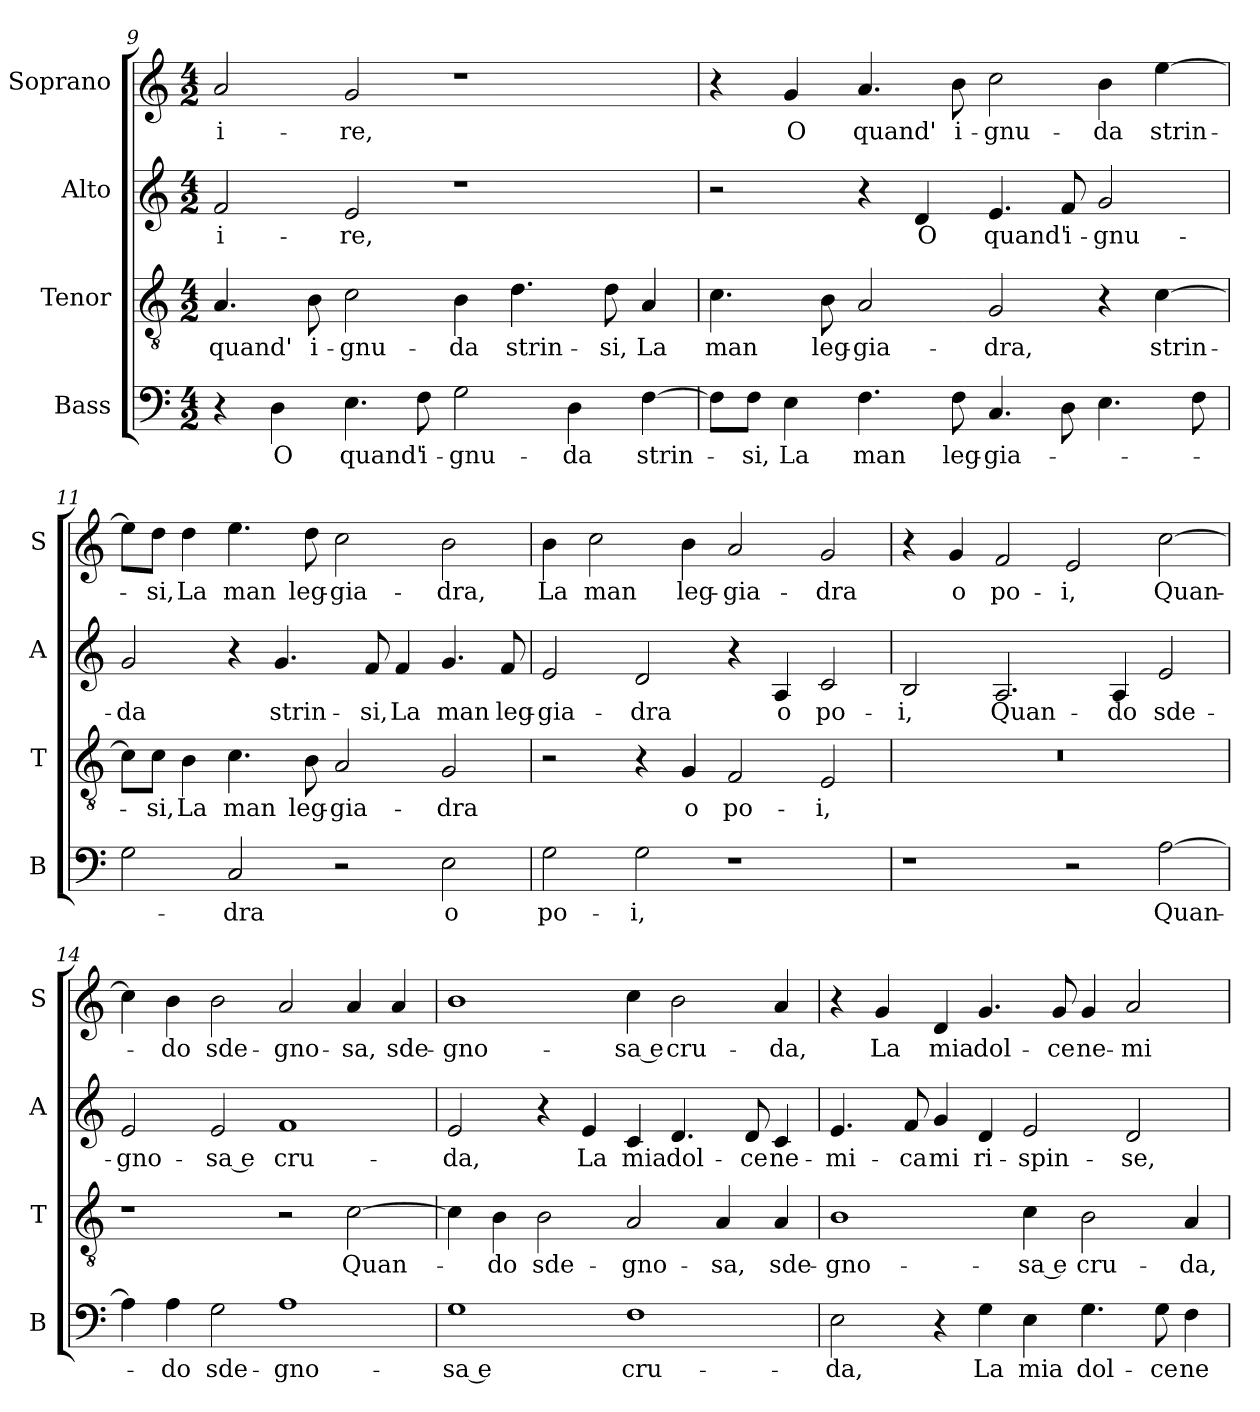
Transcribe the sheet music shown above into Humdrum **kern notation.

**kern	**text	**kern	**text	**kern	**text	**kern	**text
*part4	*part4	*part3	*part3	*part2	*part2	*part1	*part1
*staff4	*staff4	*staff3	*staff3	*staff2	*staff2	*staff1	*staff1
*I"Bass	*	*I"Tenor	*	*I"Alto	*	*I"Soprano	*
*I'B	*	*I'T	*	*I'A	*	*I'S	*
*clefF4	*	*clefGv2	*	*clefG2	*	*clefG2	*
*k[]	*	*k[]	*	*k[]	*	*k[]	*
*C:	*	*C:	*	*C:	*	*C:	*
*M4/2	*	*M4/2	*	*M4/2	*	*M4/2	*
=9	=9	=9	=9	=9	=9	=9	=9
!	!	!	!LO:LY:b	!	!LO:LY:b	!	!LO:LY:b
4r	.	4.A/	quand'	2f/	-i-	2a/	-i-
!	!LO:LY:b	!	!	!	!	!	!
4D\	O	.	.	.	.	.	.
!	!	!	!LO:LY:b	!	!	!	!
.	.	8B\	i-	.	.	.	.
!	!LO:LY:b	!	!LO:LY:b	!	!LO:LY:b	!	!LO:LY:b
4.E\	quand'	2c\	-gnu-	2e/	-re,	2g/	-re,
!	!LO:LY:b	!	!	!	!	!	!
8F\	i-	.	.	.	.	.	.
!	!LO:LY:b	!	!LO:LY:b	!	!	!	!
2G\	-gnu-	4B\	-da	1r	.	1r	.
!	!	!	!LO:LY:b	!	!	!	!
.	.	4.d\	strin-	.	.	.	.
!	!LO:LY:b	!	!	!	!	!	!
4D\	-da	.	.	.	.	.	.
!	!	!	!LO:LY:b	!	!	!	!
.	.	8d\	-si,	.	.	.	.
!	!LO:LY:b	!	!LO:LY:b	!	!	!	!
[4F\	strin-	4A/	La	.	.	.	.
!!LO:PB:g=z
=10	=10	=10	=10	=10	=10	=10	=10
!	!	!	!LO:LY:b	!	!	!	!
8F\L]	.	4.c\	man	2r	.	4r	.
!	!LO:LY:b	!	!	!	!	!	!
8F\J	-si,	.	.	.	.	.	.
!	!LO:LY:b	!	!	!	!	!	!LO:LY:b
4E\	La	.	.	.	.	4g/	O
!	!	!	!LO:LY:b	!	!	!	!
.	.	8B\	leg-	.	.	.	.
!	!LO:LY:b	!	!LO:LY:b	!	!	!	!LO:LY:b
4.F\	man	2A/	-gia-	4r	.	4.a/	quand'
!	!	!	!	!	!LO:LY:b	!	!
.	.	.	.	4d/	O	.	.
!	!LO:LY:b	!	!	!	!	!	!LO:LY:b
8F\	leg-	.	.	.	.	8b\	i-
!	!LO:LY:b	!	!LO:LY:b	!	!LO:LY:b	!	!LO:LY:b
4.C/	-gia-	2G/	-dra,	4.e/	quand'	2cc\	-gnu-
!	!	!	!	!	!LO:LY:b	!	!
8D\	.	.	.	8f/	i-	.	.
!	!	!	!	!	!LO:LY:b	!	!LO:LY:b
4.E\	.	4r	.	2g/	-gnu-	4b\	-da
!	!	!	!LO:LY:b	!	!	!	!LO:LY:b
.	.	[4c\	strin-	.	.	[4ee\	strin-
8F\	.	.	.	.	.	.	.
=11	=11	=11	=11	=11	=11	=11	=11
!	!	!	!	!	!LO:LY:b	!	!
2G\	.	8c\L]	.	2g/	-da	8ee\L]	.
!	!	!	!LO:LY:b	!	!	!	!LO:LY:b
.	.	8c\J	-si,	.	.	8dd\J	-si,
!	!	!	!LO:LY:b	!	!	!	!LO:LY:b
.	.	4B\	La	.	.	4dd\	La
!	!LO:LY:b	!	!LO:LY:b	!	!	!	!LO:LY:b
2C/	-dra	4.c\	man	4r	.	4.ee\	man
!	!	!	!	!	!LO:LY:b	!	!
.	.	.	.	4.g/	strin-	.	.
!	!	!	!LO:LY:b	!	!	!	!LO:LY:b
.	.	8B\	leg-	.	.	8dd\	leg-
!	!	!	!LO:LY:b	!	!	!	!LO:LY:b
2r	.	2A/	-gia-	.	.	2cc\	-gia-
!	!	!	!	!	!LO:LY:b	!	!
.	.	.	.	8f/	-si,	.	.
!	!	!	!	!	!LO:LY:b	!	!
.	.	.	.	4f/	La	.	.
!	!LO:LY:b	!	!LO:LY:b	!	!LO:LY:b	!	!LO:LY:b
2E\	o	2G/	-dra	4.g/	man	2b\	-dra,
!	!	!	!	!	!LO:LY:b	!	!
.	.	.	.	8f/	leg-	.	.
=12	=12	=12	=12	=12	=12	=12	=12
!	!LO:LY:b	!	!	!	!LO:LY:b	!	!LO:LY:b
2G\	po-	2r	.	2e/	-gia-	4b\	La
!	!	!	!	!	!	!	!LO:LY:b
.	.	.	.	.	.	2cc\	man
!	!LO:LY:b	!	!	!	!LO:LY:b	!	!
2G\	-i,	4r	.	2d/	-dra	.	.
!	!	!	!LO:LY:b	!	!	!	!LO:LY:b
.	.	4G/	o	.	.	4b\	leg-
!	!	!	!LO:LY:b	!	!	!	!LO:LY:b
1r	.	2F/	po-	4r	.	2a/	-gia-
!	!	!	!	!	!LO:LY:b	!	!
.	.	.	.	4A/	o	.	.
!	!	!	!LO:LY:b	!	!LO:LY:b	!	!LO:LY:b
.	.	2E/	-i,	2c/	po-	2g/	-dra
!!LO:LB:g=z
=13	=13	=13	=13	=13	=13	=13	=13
!	!	!	!	!	!LO:LY:b	!	!
1r	.	0r	.	2B/	-i,	4r	.
!	!	!	!	!	!	!	!LO:LY:b
.	.	.	.	.	.	4g/	o
!	!	!	!	!	!LO:LY:b	!	!LO:LY:b
.	.	.	.	2.A/	Quan-	2f/	po-
!	!	!	!	!	!	!	!LO:LY:b
2r	.	.	.	.	.	2e/	-i,
!	!	!	!	!	!LO:LY:b	!	!
.	.	.	.	4A/	-do	.	.
!	!LO:LY:b	!	!	!	!LO:LY:b	!	!LO:LY:b
[2A\	Quan-	.	.	2e/	sde-	[2cc\	Quan-
=14	=14	=14	=14	=14	=14	=14	=14
!	!	!	!	!	!LO:LY:b	!	!
4A\]	.	1r	.	2e/	-gno-	4cc\]	.
!	!LO:LY:b	!	!	!	!	!	!LO:LY:b
4A\	-do	.	.	.	.	4b\	-do
!	!LO:LY:b	!	!	!	!LO:LY:b	!	!LO:LY:b
2G\	sde-	.	.	2e/	-sa e	2b\	sde-
!	!LO:LY:b	!	!	!	!LO:LY:b	!	!LO:LY:b
1A	-gno-	2r	.	1f	cru-	2a/	-gno-
!	!	!	!LO:LY:b	!	!	!	!LO:LY:b
.	.	[2c\	Quan-	.	.	4a/	-sa,
!	!	!	!	!	!	!	!LO:LY:b
.	.	.	.	.	.	4a/	sde-
=15	=15	=15	=15	=15	=15	=15	=15
!	!LO:LY:b	!	!	!	!LO:LY:b	!	!LO:LY:b
1G	-sa e	4c\]	.	2e/	-da,	1b	-gno-
!	!	!	!LO:LY:b	!	!	!	!
.	.	4B\	-do	.	.	.	.
!	!	!	!LO:LY:b	!	!	!	!
.	.	2B\	sde-	4r	.	.	.
!	!	!	!	!	!LO:LY:b	!	!
.	.	.	.	4e/	La	.	.
!	!LO:LY:b	!	!LO:LY:b	!	!LO:LY:b	!	!LO:LY:b
1F	cru-	2A/	-gno-	4c/	mia	4cc\	-sa e
!	!	!	!	!	!LO:LY:b	!	!LO:LY:b
.	.	.	.	4.d/	dol-	2b\	cru-
!	!	!	!LO:LY:b	!	!	!	!
.	.	4A/	-sa,	.	.	.	.
!	!	!	!	!	!LO:LY:b	!	!
.	.	.	.	8d/	-ce	.	.
!	!	!	!LO:LY:b	!	!LO:LY:b	!	!LO:LY:b
.	.	4A/	sde-	4c/	ne-	4a/	-da,
!!LO:LB:g=z
=16	=16	=16	=16	=16	=16	=16	=16
!	!LO:LY:b	!	!LO:LY:b	!	!LO:LY:b	!	!
2E\	-da,	1B	-gno-	4.e/	-mi-	4r	.
!	!	!	!	!	!	!	!LO:LY:b
.	.	.	.	.	.	4g/	La
!	!	!	!	!	!LO:LY:b	!	!
.	.	.	.	8f/	-ca	.	.
!	!	!	!	!	!LO:LY:b	!	!LO:LY:b
4r	.	.	.	4g/	mi	4d/	mia
!	!LO:LY:b	!	!	!	!LO:LY:b	!	!LO:LY:b
4G\	La	.	.	4d/	ri-	4.g/	dol-
!	!LO:LY:b	!	!LO:LY:b	!	!LO:LY:b	!	!
4E\	mia	4c\	-sa e	2e/	-spin-	.	.
!	!	!	!	!	!	!	!LO:LY:b
.	.	.	.	.	.	8g/	-ce
!	!LO:LY:b	!	!LO:LY:b	!	!	!	!LO:LY:b
4.G\	dol-	2B\	cru-	.	.	4g/	ne-
!	!	!	!	!	!LO:LY:b	!	!LO:LY:b
.	.	.	.	2d/	-se,	2a/	-mi-
!	!LO:LY:b	!	!	!	!	!	!
8G\	-ce	.	.	.	.	.	.
!	!LO:LY:b	!	!LO:LY:b	!	!	!	!
4F\	ne-	4A/	-da,	.	.	.	.
=	=	=	=	=	=	=	=
*-	*-	*-	*-	*-	*-	*-	*-
